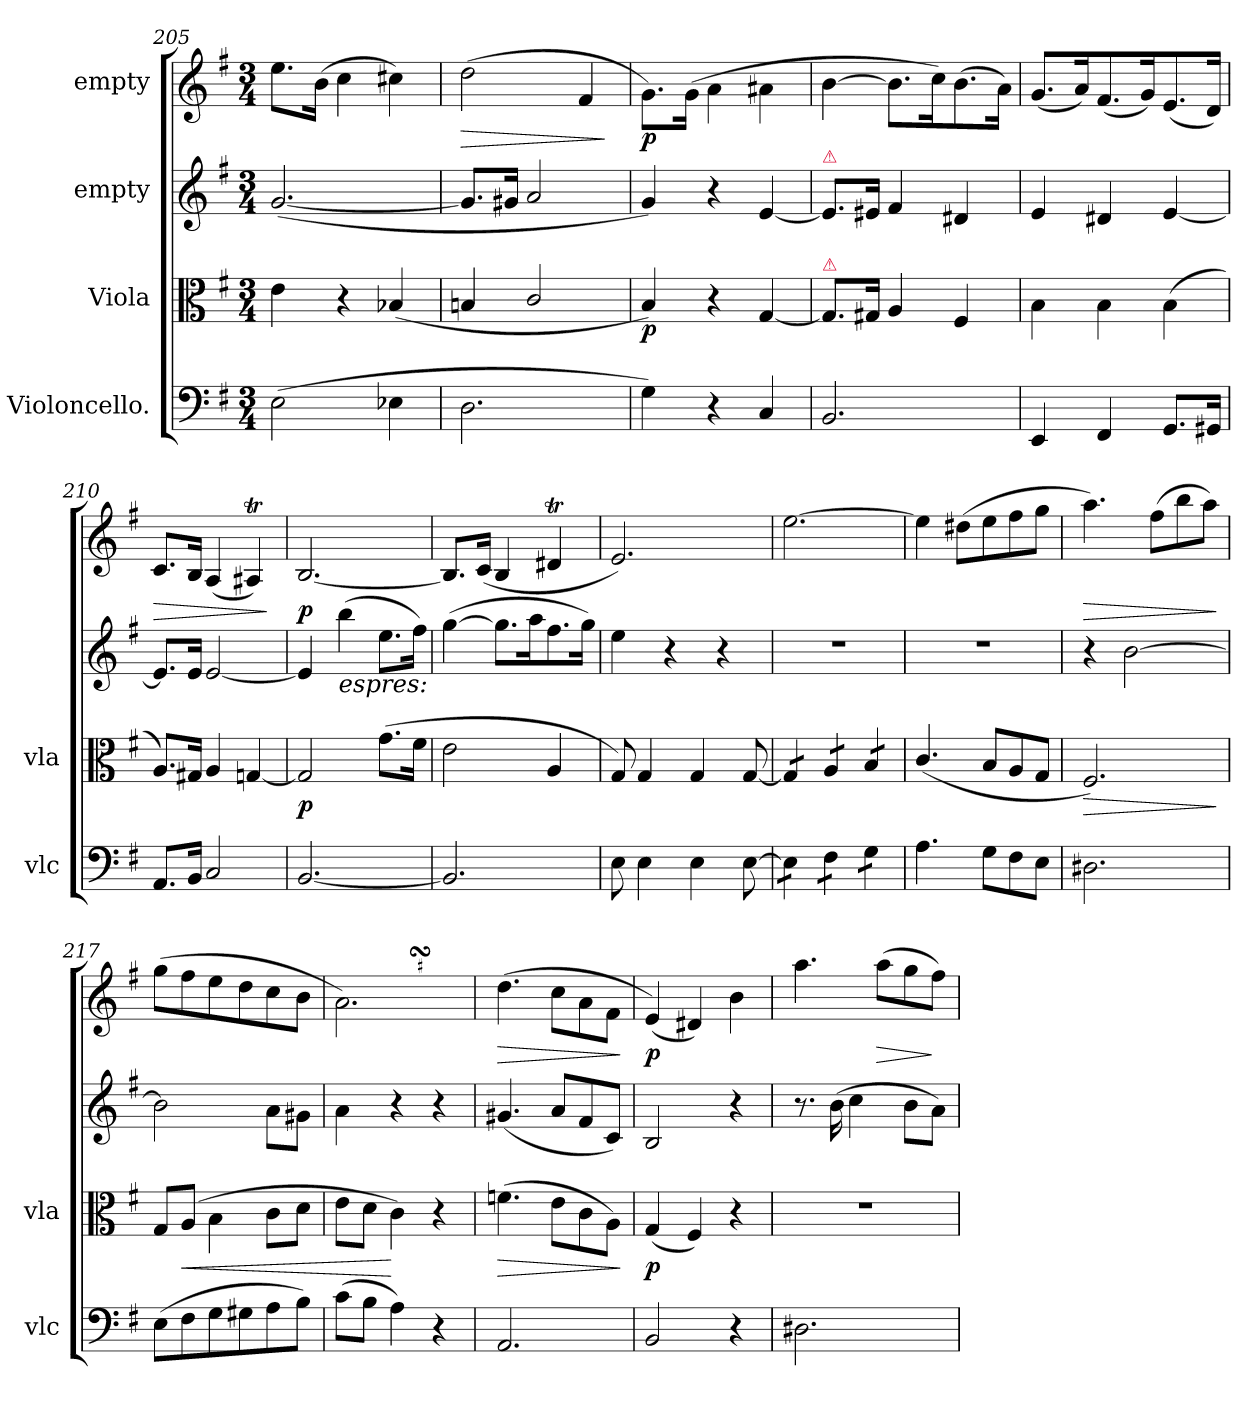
**kern	**kern	**dynam	**kern	**kern	**dynam
*part4	*part3	*part3	*part2	*part1	*part1
*staff4	*staff3	*staff3	*staff2	*staff1	*staff1
*I"Violoncello.	*I"Viola	*	*I"empty	*I"empty	*
*I'vlc	*I'vla	*	*	*	*
*clefF4	*clefC3	*	*clefG2	*clefG2	*
*k[f#]	*k[f#]	*	*k[f#]	*k[f#]	*
*e:	*e:	*	*e:	*e:	*
*M3/4	*M3/4	*	*M3/4	*M3/4	*
=205	=205	=205	=205	=205	=205
(2E\	4e\	.	(>[2.g/	8.ee\L	.
.	.	.	.	(16b\Jk	.
.	4r	.	.	4cc\	.
4E-X\	(>4B-X/	.	.	4cc#X\)	.
=206	=206	=206	=206	=206	=206
!	!	!	!	!	!LO:HP:b
2.D\	4Bn/	.	8.g/L]	(2dd\	>
.	.	.	16g#X/Jk	.	.
.	2c/	.	2a/	.	.
.	.	.	.	4f#/	.
.	.	.	.	.	]
=207	=207	=207	=207	=207	=207
4G\)	4B/)	p	4g/)	8.g\L)	p
.	.	.	.	(16g\Jk	.
4r	4r	.	4r	4a\	.
4C/	[4G/	.	[4e/	4a#X\	.
=208	=208	=208	=208	=208	=208
!	!	!	!LO:TX:a:color=crimson:t=⚠	!	!
!	!LO:TX:a:color=crimson:t=⚠	!	!	!	!
2.BB/	8.G/L]	.	8.e/L]	[4b\	.
.	16G#X/Jk	.	16e#X/Jk	.	.
.	4A/	.	4f#/	8.b\L]	.
.	.	.	.	16cc\K)	.
.	4F#/	.	4d#X/	(8.b\	.
.	.	.	.	16a\Jk)	.
=209	=209	=209	=209	=209	=209
4EE/	4B\	.	4e/	(8.g/L	.
.	.	.	.	16a/K)	.
4FF#/	4B\	.	4d#X/	(8.f#/	.
.	.	.	.	16g/K)	.
8.GG/L	(4B\	.	[4e/	(8.e/	.
16GG#X/Jk	.	.	.	16d/Jk)	.
=210	=210	=210	=210	=210	=210
!	!	!	!	!	!LO:HP:b
8.AA/L	8.A/L)	.	8.e/L]	8.c/L	>
16BB/Jk	16G#X/Jk	.	16e/Jk	16B/Jk	.
2C/	4A/	.	[2e/	(>4A/	.
.	[4Gn/	.	.	4A#Xt/)	.
.	.	.	.	.	]
=211	=211	=211	=211	=211	=211
[2.BB/	2G/]	p	4e/]	[2.B/	p
!	!	!	!LO:TX:b:i:t=espres&colon;	!	!
.	.	.	(4bb\	.	.
.	(8.g\L	.	8.ee\L	.	.
.	16f#\Jk	.	16ff#\Jk)	.	.
=212	=212	=212	=212	=212	=212
2.BB/]	2e\	.	([4gg\	8.B/L]	.
.	.	.	.	(>16c/Jk	.
.	.	.	8.gg\L]	4B/	.
.	.	.	16aa\K	.	.
.	4A/	.	8.ff#\	4d#Xt/	.
.	.	.	16gg\Jk)	.	.
=213	=213	=213	=213	=213	=213
8E\	8G/)	.	4ee\	2.e/)	.
4E\	4G/	.	.	.	.
.	.	.	4r	.	.
4E\	4G/	.	.	.	.
.	.	.	4r	.	.
[8E\	[8G/	.	.	.	.
=214	=214	=214	=214	=214	=214
*tremolo	*	*	*	*	*
*	*tremolo	*	*	*	*
8E\]L	8G/]L	.	2.r	[2.ee\	.
8E\J	8G/J	.	.	.	.
8F#\L	8A/L	.	.	.	.
8F#\J	8A/J	.	.	.	.
8G\L	8B/L	.	.	.	.
8G\J	8B/J	.	.	.	.
*	*Xtremolo	*	*	*	*
*Xtremolo	*	*	*	*	*
=215	=215	=215	=215	=215	=215
4.A\	(4.c/	.	2.r	4ee\]	.
.	.	.	.	(8dd#X\L	.
8G\L	8B/L	.	.	8ee\	.
8F#\	8A/	.	.	8ff#\	.
8E\J	8G/J	.	.	8gg\J	.
=216	=216	=216	=216	=216	=216
!	!	!LO:HP:b	!	!	!LO:HP:b
2.D#X\	2.F#/)	>	4r	4.aa\)	>
.	.	.	[2b\	.	.
.	.	.	.	(8ff#\L	.
.	.	.	.	8bb\	.
.	.	.	.	8aa\J)	.
.	.	]	.	.	]
=217	=217	=217	=217	=217	=217
(8E\L	8G/L	.	2b\]	(8gg\L	.
!	!	!LO:HP:b	!	!	!
8F#\	(8A/J	<	.	8ff#\	.
8G\	4B\	.	.	8ee\	.
8G#X\	.	.	.	8dd\	.
8A\	8c\L	.	8a\L	8cc\	.
8B\J)	8d\J	.	8g#X\J	8b\J	.
=218	=218	=218	=218	=218	=218
!	!	!	!	!LO:TURN:lacc=#	!
(8c\L	8e\L	.	4a\	2.aSSs\)	.
8B\J	8d\J	.	.	.	.
4A\)	4c\)	[	4r	.	.
4r	4r	.	4r	.	.
=219	=219	=219	=219	=219	=219
!	!	!LO:HP:b	!	!	!LO:HP:b
2.AA/	(4.fn\	>	(4.g#X/	(4.dd\	>
.	8e\L	.	8a/L	8cc\L	.
.	8c\	.	8f#/	8a\	.
.	8A\J)	.	8c/J)	8f#\J	.
.	.	]	.	.	]
=220	=220	=220	=220	=220	=220
2BB/	(4G/	p	2B/	(4e/)	p
.	4F#/)	.	.	4d#X/)	.
4r	4r	.	4r	4b\	.
=221	=221	=221	=221	=221	=221
2.D#X\	2.r	.	8.r	4.aa\	.
.	.	.	(16b\	.	.
.	.	.	4cc\	.	.
!	!	!	!	!	!LO:HP:b
.	.	.	.	(8aa\L	>
.	.	.	8b\L	8gg\	.
.	.	.	8a\J)	8ff#\J)	]
=	=	=	=	=	=
*-	*-	*-	*-	*-	*-
